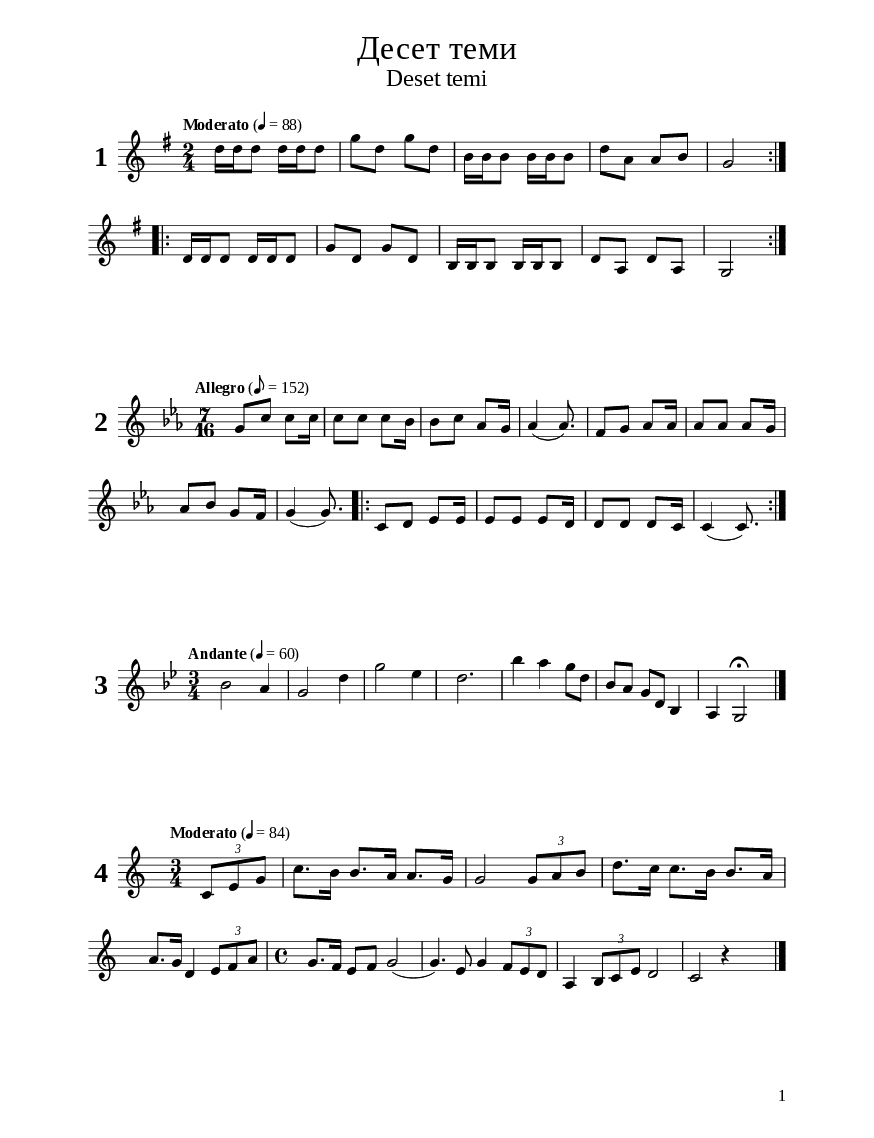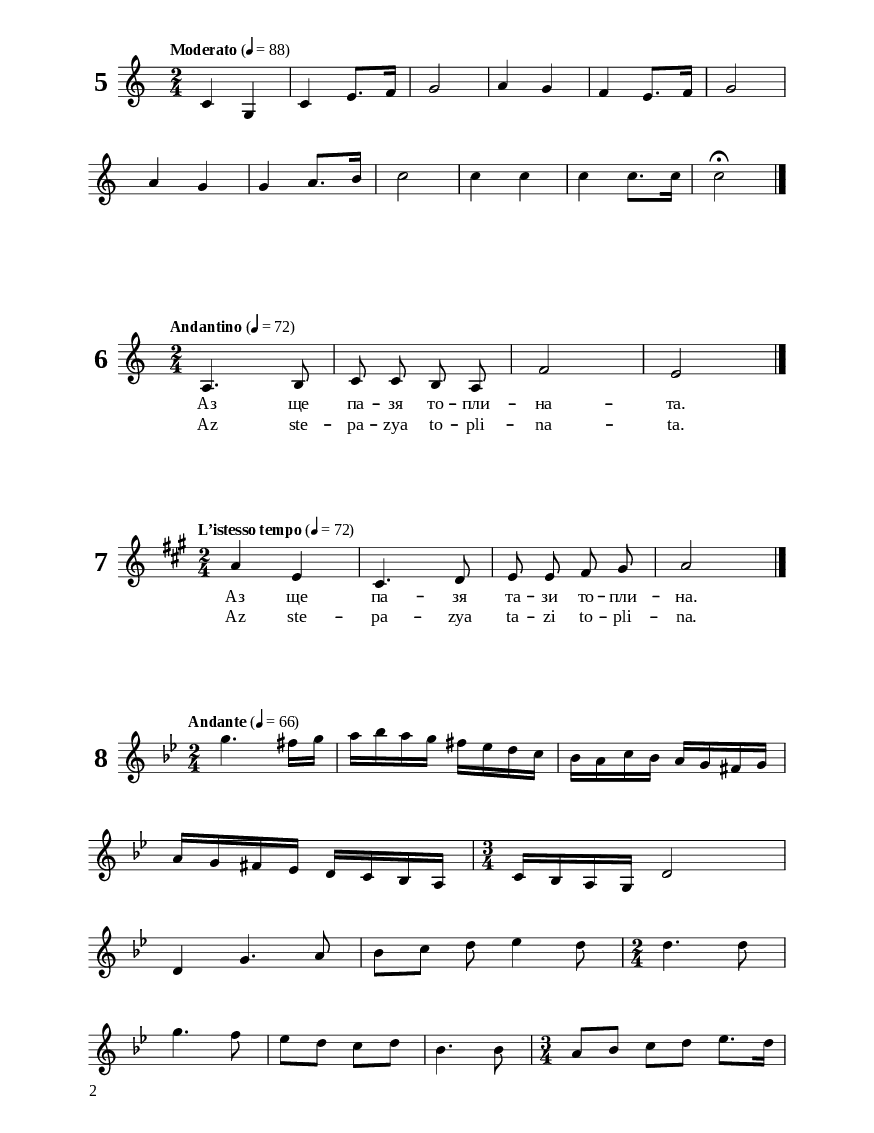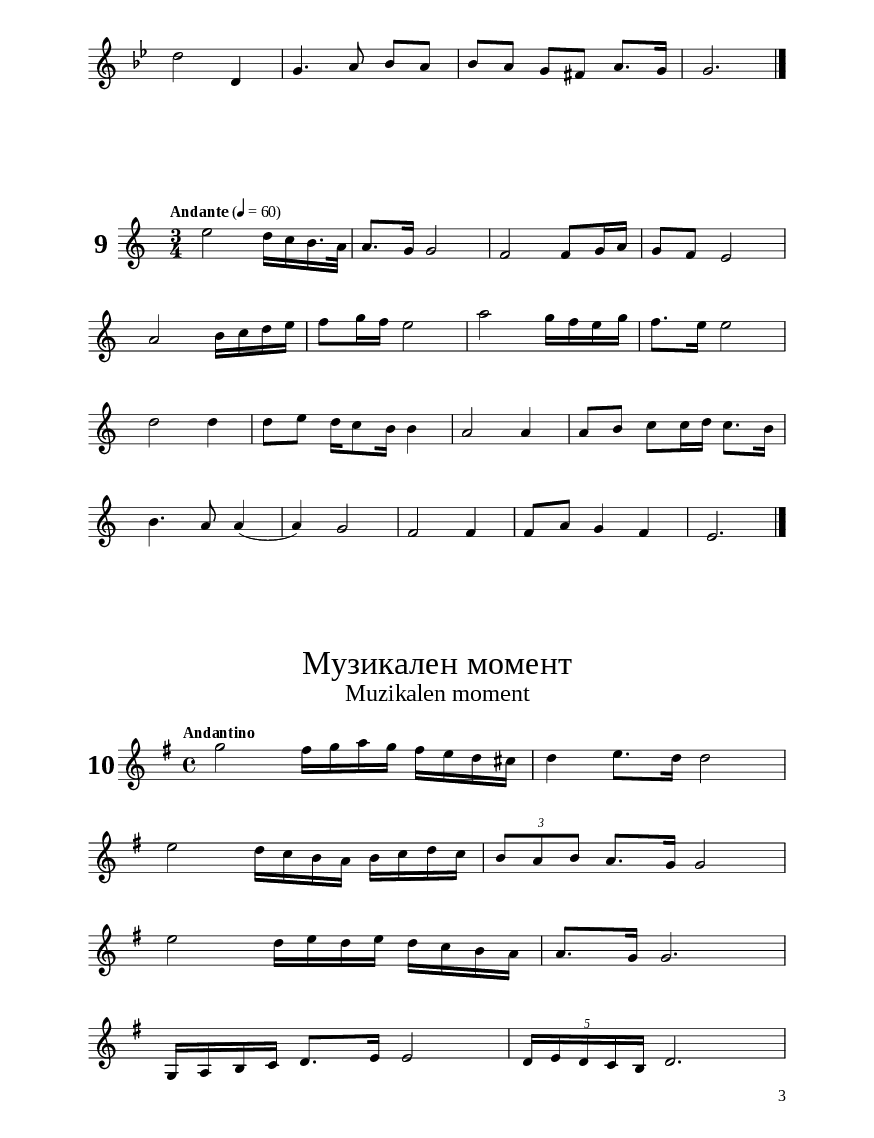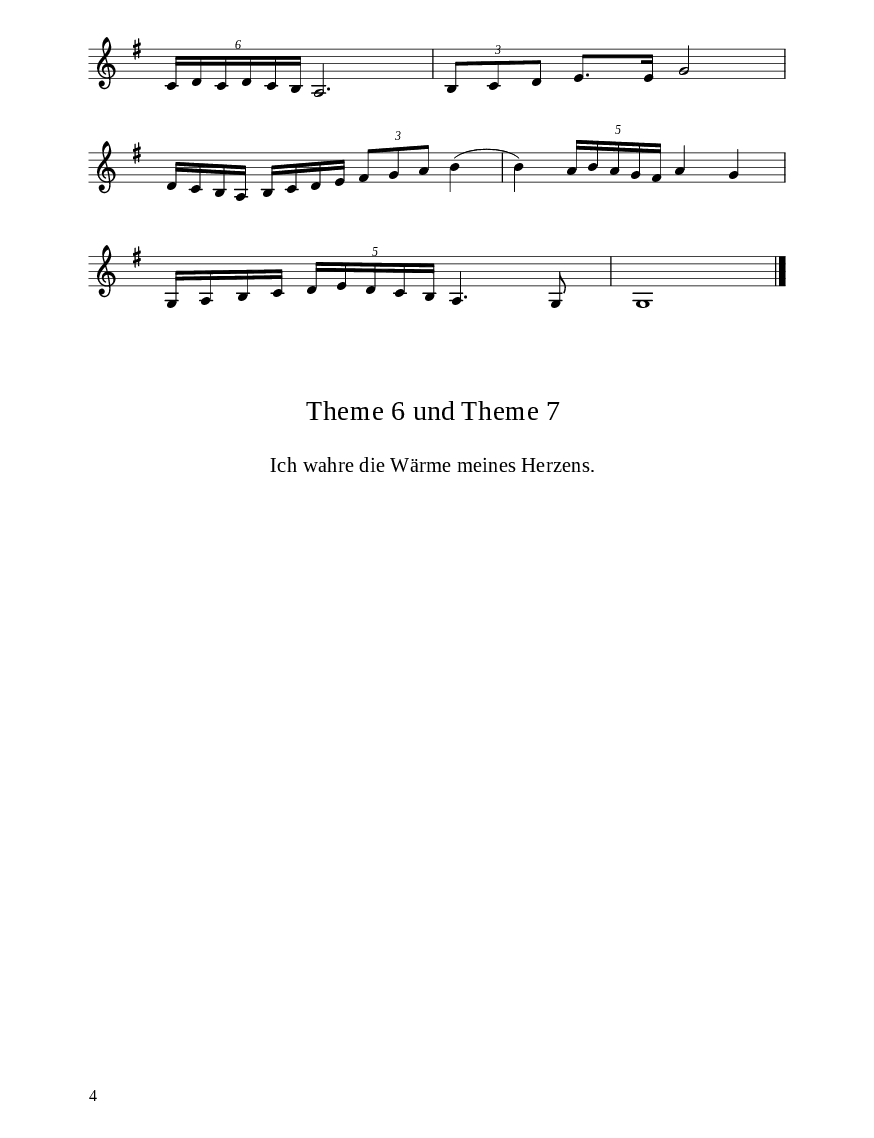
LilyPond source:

\version "2.24.0"

% include paper part and global functions
\include "include/globals.ily"

\bookpart {
  \paper {
    print-all-headers = ##t
    print-page-number = ##t
    print-first-page-number = ##t

    % put page numbers on the bottom
    oddHeaderMarkup = \markup ""
    evenHeaderMarkup = \markup ""
    oddFooterMarkup = \markup
    \fill-line {
      ""
      \if \should-print-page-number \fromproperty #'page:page-number-string
    }
    evenFooterMarkup = \markup
    \fill-line {
      \if \should-print-page-number \fromproperty #'page:page-number-string
      ""
    }

    left-margin = 1.5\cm
    right-margin = 1.5\cm
    top-margin = 1.6\cm
    bottom-margin = 1.2\cm
    ragged-bottom = ##t % do not spread the staves to fill the whole vertical space

    % change distance between staves
    system-system-spacing =
    #'((basic-distance . 10)
       (minimum-distance . 6)
       (padding . 1)
       (stretchability . 10))
    
    score-markup-spacing =
    #'((basic-distance . 6)
       (minimum-distance . 6)
       (padding . 1)
       (stretchability . 6))
  }

  \header {
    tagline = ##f
  }
%%%%

  \score { %1
        \version "2.24.0"
    \layout {
      indent = 0.5\cm % first line indentation
      ragged-last = ##f % do spread last line to fill the whole space
      \context {
        \Score
        \omit BarNumber %remove bar numbers
      } % context

      \context {
        % change staff size
        \Staff
        fontSize = #+0 % affects notes size only
        \override StaffSymbol.staff-space = #(magstep -3)
        \override StaffSymbol.thickness = #0.5
        \override BarLine.hair-thickness = #1
        %\override StaffSymbol.ledger-line-thickness = #'(0 . 0)
      }

      \context {
        % adjust space between staff and lyrics and between the two lyric lines
        \Lyrics
        \override VerticalAxisGroup.nonstaff-relatedstaff-spacing = #'(
            (basic-distance . 4.5)
            (padding . 0.5)
        )
        \override VerticalAxisGroup.nonstaff-nonstaff-spacing = #'((minimum-distance . 2))
      }
    } % layout


    \new Voice \absolute {
      \clef treble
      \key g \major
      \time 2/4
      \tempoFunc "Moderato" 4 "88"
      \autoBeamOff
      \set Staff.instrumentName = \markup \bold \fontsize #+5 {"1"}

      \repeat volta 2 {
        d''16 [  d''16  d''8 ]  d''16
        [  d''16  d''8 ] | % 2
        g''8 [  d''8 ]  g''8 [  d''8
        ] | % 3
        b'16 [  b'16  b'8 ]  b'16 [
        b'16  b'8 ] | % 4
        d''8 [  a'8 ]  a'8 [  b'8 ] | % 5
        g'2
      }
      \break 
      \repeat volta 2 {
        | % 6
        d'16 [  d'16  d'8 ]  d'16 [
        d'16  d'8 ] | % 7
        g'8 [  d'8 ]  g'8 [  d'8 ] | % 8
        b16 [  b16  b8 ]  b16 [  b16
        b8 ] | % 9
        d'8 [  a8 ]  d'8 [  a8 ] |
        g2
      }
      | % 11
    }

%    \addlyrics {}
%    \addlyrics {}

    \header {
      title = \titleFunc "Десет теми" "Deset temi"
    }

    \midi{}

  } % score

  \markup \empty-three

  \score { %2
        \version "2.24.0"
    \layout {
      indent = 0.5\cm % first line indentation
      ragged-last = ##f % do spread last line to fill the whole space
      \context {
        \Score
        \omit BarNumber %remove bar numbers
      } % context

      \context {
        % change staff size
        \Staff
        fontSize = #+0 % affects notes size only
        \override StaffSymbol.staff-space = #(magstep -3)
        \override StaffSymbol.thickness = #0.5
        \override BarLine.hair-thickness = #1
        %\override StaffSymbol.ledger-line-thickness = #'(0 . 0)
      }

      \context {
        % adjust space between staff and lyrics and between the two lyric lines
        \Lyrics
        \override VerticalAxisGroup.nonstaff-relatedstaff-spacing = #'(
            (basic-distance . 4.5)
            (padding . 0.5)
        )
        \override VerticalAxisGroup.nonstaff-nonstaff-spacing = #'((minimum-distance . 2))
      }
    } % layout


    \new Voice \absolute {
      \clef treble
      \key c \minor
      \time 7/16
      
      \tempoFunc "Allegro" 8 "152"
      \autoBeamOff
      \set Staff.instrumentName = \markup \bold \fontsize #+5 {"2"}

      g'8 [  c''8 ]  c''8 [  c''16 ] | % 12
      c''8 [  c''8 ]  c''8 [  bes'16
      ] | % 13
      bes'8 [  c''8 ]  as'8 [  g'16 ] | % 14
      as'4 (  as'8. ) | % 15
      f'8 [  g'8 ]  as'8 [  as'16 ] | % 16
      as'8 [  as'8 ]  as'8 [  g'16 ] \break | % 17
      as'8 [  bes'8 ]  g'8 [  f'16 ] | % 18
      g'4 (  g'8. ) \repeat volta 2 {
        | % 19
        c'8 [  d'8 ]  es'8 [  es'16 ] |

        es'8 [  es'8 ]  es'8 [  d'16 ] | % 21
        d'8 [  d'8 ]  d'8 [  c'16 ] | % 22
        c'4 (  c'8. ) |
      }
    }

%    \addlyrics {}
%    \addlyrics {}

    \midi{}

  } % score

  \markup \empty-three

  \score { %3
        \version "2.24.0"
    \layout {
      indent = 0.5\cm % first line indentation
      ragged-last = ##f % do spread last line to fill the whole space
      \context {
        \Score
        \omit BarNumber %remove bar numbers
      } % context

      \context {
        % change staff size
        \Staff
        fontSize = #+0 % affects notes size only
        \override StaffSymbol.staff-space = #(magstep -3)
        \override StaffSymbol.thickness = #0.5
        \override BarLine.hair-thickness = #1
        %\override StaffSymbol.ledger-line-thickness = #'(0 . 0)
      }

      \context {
        % adjust space between staff and lyrics and between the two lyric lines
        \Lyrics
        \override VerticalAxisGroup.nonstaff-relatedstaff-spacing = #'(
            (basic-distance . 4.5)
            (padding . 0.5)
        )
        \override VerticalAxisGroup.nonstaff-nonstaff-spacing = #'((minimum-distance . 2))
      }
    } % layout


    \new Voice \absolute {
      \clef treble
      \key bes \major
      \time 3/4
      \tempoFunc "Andante" 4 "60"
      \autoBeamOff
      \set Staff.instrumentName = \markup \bold \fontsize #+5 {"3"}

      bes'2  a'4 | % 24
      g'2  d''4 | % 25
      g''2  es''4 | % 26
      d''2. | % 27
      bes''4  a''4  g''8 [  d''8 ] | % 28
      bes'8 [  a'8 ]  g'8 [  d'8 ]
      bes4 | % 29
      a4  g2 ^\fermata \bar "|."
     |
    }

%    \addlyrics {}
%    \addlyrics {}

    \midi{}

  } % score

  \markup \empty-three

  \score { %4
        \version "2.24.0"
    \layout {
      indent = 0.5\cm % first line indentation
      ragged-last = ##f % do spread last line to fill the whole space
      \context {
        \Score
        \omit BarNumber %remove bar numbers
      } % context

      \context {
        % change staff size
        \Staff
        fontSize = #+0 % affects notes size only
        \override StaffSymbol.staff-space = #(magstep -3)
        \override StaffSymbol.thickness = #0.5
        \override BarLine.hair-thickness = #1
        %\override StaffSymbol.ledger-line-thickness = #'(0 . 0)
      }

      \context {
        % adjust space between staff and lyrics and between the two lyric lines
        \Lyrics
        \override VerticalAxisGroup.nonstaff-relatedstaff-spacing = #'(
            (basic-distance . 4.5)
            (padding . 0.5)
        )
        \override VerticalAxisGroup.nonstaff-nonstaff-spacing = #'((minimum-distance . 2))
      }
    } % layout


    \new Voice \absolute {
      \set Staff.instrumentName = \markup \bold \fontsize #+5 {"4"}
      \key c \major
      \time 3/4
      \tempoFunc "Moderato" 4 "84"
      \once \omit TupletBracket
      \partial 4
      \times 2/3  {
        c'8 [  e'8  g'8 ]
      } | % 31
      c''8. [  b'16 ]  b'8. [  a'16 ]
      a'8. [  g'16 ] | % 32
      g'2 \once \omit TupletBracket
      \times 2/3  {
        g'8 [  a'8  b'8 ]
      }
      | % 33
      d''8. [  c''16 ]  c''8. [  b'16
      ]  b'8. [  a'16 ] \break | % 34
      a'8. [  g'16 ]  d'4 \once \omit TupletBracket
      \times 2/3  {
        e'8 [  f'8  a'8 ]
      }
      | % 35
      \time 4/4  | % 35
      g'8. [  f'16 ]  e'8 [  f'8 ]  g'2
      ( | % 36
      g'4. )  e'8  g'4 \once \omit TupletBracket
      \times 2/3  {
        f'8 [  e'8  d'8 ]
      }
      | % 37
      a4 \once \omit TupletBracket
      \times 2/3  {
        b8 [  c'8  e'8 ]
      }
      d'2 | % 38
      c'2 r4 s4 \bar "|."
      | % 39
    }

%    \addlyrics {}
%    \addlyrics {}

    \midi{}

  } % score

  \markup \empty-three

  \score { %5
        \version "2.24.0"
    \layout {
      indent = 0.5\cm % first line indentation
      ragged-last = ##f % do spread last line to fill the whole space
      \context {
        \Score
        \omit BarNumber %remove bar numbers
      } % context

      \context {
        % change staff size
        \Staff
        fontSize = #+0 % affects notes size only
        \override StaffSymbol.staff-space = #(magstep -3)
        \override StaffSymbol.thickness = #0.5
        \override BarLine.hair-thickness = #1
        %\override StaffSymbol.ledger-line-thickness = #'(0 . 0)
      }

      \context {
        % adjust space between staff and lyrics and between the two lyric lines
        \Lyrics
        \override VerticalAxisGroup.nonstaff-relatedstaff-spacing = #'(
            (basic-distance . 4.5)
            (padding . 0.5)
        )
        \override VerticalAxisGroup.nonstaff-nonstaff-spacing = #'((minimum-distance . 2))
      }
    } % layout


    \new Voice \absolute {
      \set Staff.instrumentName = \markup \bold \fontsize #+5 {"5"}
      \key c \major
      \time 2/4
      \tempoFunc "Moderato" 4 "88"
      \autoBeamOff
       c'4  g4 |
      c'4  e'8. [  f'16 ] | % 41
      g'2 | % 42
      a'4  g'4 | % 43
      f'4  e'8. [  f'16 ] | % 44
      g'2 \break | % 45
      a'4  g'4 | % 46
      g'4  a'8. [  b'16 ] | % 47
      c''2 | % 48
      c''4  c''4 | % 49
      c''4  c''8. [  c''16 ] |
      c''2\fermata \bar "|."
     
    }

%    \addlyrics {}
%    \addlyrics {}

    \midi{}

  } % score

  \markup \empty-three

  \score { %6
        \version "2.24.0"
    \layout {
      indent = 0.5\cm % first line indentation
      ragged-last = ##f % do spread last line to fill the whole space
      \context {
        \Score
        \omit BarNumber %remove bar numbers
      } % context

      \context {
        % change staff size
        \Staff
        fontSize = #+0 % affects notes size only
        \override StaffSymbol.staff-space = #(magstep -3)
        \override StaffSymbol.thickness = #0.5
        \override BarLine.hair-thickness = #1
        %\override StaffSymbol.ledger-line-thickness = #'(0 . 0)
      }

      \context {
        % adjust space between staff and lyrics and between the two lyric lines
        \Lyrics
        \override VerticalAxisGroup.nonstaff-relatedstaff-spacing = #'(
            (basic-distance . 4.5)
            (padding . 0.5)
        )
        \override VerticalAxisGroup.nonstaff-nonstaff-spacing = #'((minimum-distance . 2))
      }
    } % layout


    \new Voice \absolute {
      \set Staff.instrumentName = \markup \bold \fontsize #+5 {"6"}
      \key c \major
      \time 2/4
      \tempoFunc "Andantino" 4 "72"
      \autoBeamOff
      a4. b8|
      c'8  c'8  b8  a8
      f'2 | % 54
      e'2 \bar "|."
      \break | % 55
    }

    \addlyrics {
      Аз ще па -- зя то -- пли -- на -- та.
    }
    \addlyrics {
      Аz ste -- pa -- zya to -- pli -- na -- ta. 
    }

    \midi{}

  } % score

  \markup \empty-three

  \score { %7
        \version "2.24.0"
    \layout {
      indent = 0.5\cm % first line indentation
      ragged-last = ##f % do spread last line to fill the whole space
      \context {
        \Score
        \omit BarNumber %remove bar numbers
      } % context

      \context {
        % change staff size
        \Staff
        fontSize = #+0 % affects notes size only
        \override StaffSymbol.staff-space = #(magstep -3)
        \override StaffSymbol.thickness = #0.5
        \override BarLine.hair-thickness = #1
        %\override StaffSymbol.ledger-line-thickness = #'(0 . 0)
      }

      \context {
        % adjust space between staff and lyrics and between the two lyric lines
        \Lyrics
        \override VerticalAxisGroup.nonstaff-relatedstaff-spacing = #'(
            (basic-distance . 4.5)
            (padding . 0.5)
        )
        \override VerticalAxisGroup.nonstaff-nonstaff-spacing = #'((minimum-distance . 2))
      }
    } % layout


    \new Voice \absolute {
      \set Staff.instrumentName = \markup \bold \fontsize #+5 {"7"}
      \key a \major
      \time 2/4
      \tempoFunc "L’istesso tempo" 4 "72"
      \autoBeamOff
      a'4  e'4 | % 56
      cis'4.  d'8
      e'8   e'8   fis'8  gis'8 | % 58
      a'2 \bar "|."
      \break | % 59
    }

    \addlyrics {
      Аз ще па -- зя та -- зи то -- пли -- на.
    }
    \addlyrics {
      Аz ste -- pa -- zya ta -- zi to -- pli -- na. 
    }

    \midi{}

  } % score

  \markup \empty-three
  
  \score { %8
        \version "2.24.0"
    \layout {
      indent = 0.5\cm % first line indentation
      ragged-last = ##f % do spread last line to fill the whole space
      \context {
        \Score
        \omit BarNumber %remove bar numbers
      } % context

      \context {
        % change staff size
        \Staff
        fontSize = #+0 % affects notes size only
        \override StaffSymbol.staff-space = #(magstep -3)
        \override StaffSymbol.thickness = #0.5
        \override BarLine.hair-thickness = #1
        %\override StaffSymbol.ledger-line-thickness = #'(0 . 0)
      }

      \context {
        % adjust space between staff and lyrics and between the two lyric lines
        \Lyrics
        \override VerticalAxisGroup.nonstaff-relatedstaff-spacing = #'(
            (basic-distance . 4.5)
            (padding . 0.5)
        )
        \override VerticalAxisGroup.nonstaff-nonstaff-spacing = #'((minimum-distance . 2))
      }
    } % layout


    \new Voice \absolute {
      \set Staff.instrumentName = \markup \bold \fontsize #+5 {"8"}
      \key g \minor
      \time 2/4
      \tempoFunc "Andante" 4 "66"
      \autoBeamOff
      g''4.fis''16 [g''16 ] |
      a''16 [bes''16a''16g''16
      ]fis''16 [es''16d''16c''16
      ] | % 61
      bes'16 [a'16c''16bes'16 ]
      a'16 [  g'16  fis'16  g'16 ] \break | % 62
      a'16 [  g'16  fis'16  es'16 ]
      d'16 [  c'16  bes16  a16 ] | % 63
      \time 3/4  | % 63
      c'16 [  bes16  a16  g16 ]  d'2
      \break | % 64
      d'4  g'4.  a'8 | % 65
      bes'8 [c''8 ]d''8es''4
      d''8 | % 66
      \time 2/4  | % 66
      d''4.d''8 \break | % 67
      g''4.f''8 | % 68
      es''8 [d''8 ]c''8 [d''8 ]
      | % 69
      bes'4.bes'8 |
      \time 3/4  |
      a'8 [  bes'8 ]c''8 [d''8 ]
      es''8. [d''16 ] \break | % 71
      d''2  d'4 | % 72
      g'4.  a'8  bes'8 [  a'8 ] | % 73
      bes'8 [  a'8 ]  g'8 [  fis'8 ]
      a'8. [  g'16 ] | % 74
      g'2. \bar "|."
      \break | % 75
    }
    \midi{}
  } % score

  \markup \empty-three

  \score { %9
        \version "2.24.0"
    \layout {
      indent = 0.5\cm % first line indentation
      ragged-last = ##f % do spread last line to fill the whole space
      \context {
        \Score
        \omit BarNumber %remove bar numbers
      } % context

      \context {
        % change staff size
        \Staff
        fontSize = #+0 % affects notes size only
        \override StaffSymbol.staff-space = #(magstep -3)
        \override StaffSymbol.thickness = #0.5
        \override BarLine.hair-thickness = #1
        %\override StaffSymbol.ledger-line-thickness = #'(0 . 0)
      }

      \context {
        % adjust space between staff and lyrics and between the two lyric lines
        \Lyrics
        \override VerticalAxisGroup.nonstaff-relatedstaff-spacing = #'(
            (basic-distance . 4.5)
            (padding . 0.5)
        )
        \override VerticalAxisGroup.nonstaff-nonstaff-spacing = #'((minimum-distance . 2))
      }
    } % layout


    \new Voice \absolute {
      \set Staff.instrumentName = \markup \bold \fontsize #+5 {"9"}
      \key a \minor
      \time 3/4
      \tempoFunc "Andante" 4 "60"
      e''2d''16 [c''16b'16.
      a'32 ] | % 76
      a'8. [  g'16 ]  g'2 | % 77
      f'2  f'8 [  g'16  a'16 ] | % 78
      g'8 [  f'8 ]  e'2 \break | % 79
      a'2b'16 [c''16d''16
      e''16 ] |
      f''8 [g''16f''16 ]e''2 | % 81
      a''2g''16 [f''16e''16
      g''16 ] | % 82
      f''8. [e''16 ]e''2| \break % 83
      d''2d''4 | % 84
      d''8 [e''8 ]d''16 [c''8
      b'16 ]b'4 | % 85
      a'2  a'4 | % 86
      a'8 [  b'8 ]c''8 [c''16
      d''16 ]c''8. [b'16 ] \break | % 87
      b'4.  a'8  a'4 ( | % 88
      a'4 )  g'2 | % 89
      f'2  f'4 |
      f'8 [  a'8 ]  g'4  f'4 | % 91
      e'2. \bar "|."
      \break | % 92
    }
    \midi{}
  } % score

\markup \empty-three

  \score { %10
        \version "2.24.0"
    \layout {
      indent = 0.5\cm % first line indentation
      ragged-last = ##f % do spread last line to fill the whole space
      \context {
        \Score
        \omit BarNumber %remove bar numbers
      } % context

      \context {
        % change staff size
        \Staff
        fontSize = #+0 % affects notes size only
        \override StaffSymbol.staff-space = #(magstep -3)
        \override StaffSymbol.thickness = #0.5
        \override BarLine.hair-thickness = #1
        %\override StaffSymbol.ledger-line-thickness = #'(0 . 0)
      }

      \context {
        % adjust space between staff and lyrics and between the two lyric lines
        \Lyrics
        \override VerticalAxisGroup.nonstaff-relatedstaff-spacing = #'(
            (basic-distance . 4.5)
            (padding . 0.5)
        )
        \override VerticalAxisGroup.nonstaff-nonstaff-spacing = #'((minimum-distance . 2))
      }
    } % layout


    \new Voice \absolute {
      \set Staff.instrumentName = \markup \bold \fontsize #+5 {"10"}
      \key g \major
      \time 4/4
      \tempo "Andantino"
      g''2 fis''16 [g''16 a''16 g''16 ] fis''16 [e''16 d''16cis''16 ]  |
      d''4e''8. [d''16 ] d''2
      \break | % 94
      e''2 d''16 [c''16 b'16
      a'16 ] b'16 [c''16 d''16
      c''16 ] | % 95
      \once \omit TupletBracket
      \times 2/3  {
        b'8 [  a'8  b'8 ]
      }
      a'8. [  g'16 ]  g'2 \break | % 96
      e''2 d''16 [e''16 d''16
      e''16 ] d''16 [c''16 b'16
      a'16 ] | % 97
      a'8. [  g'16 ]  g'2. \break | % 98
      g16 [  a16  b16  c'16 ]  d'8. [
      e'16 ]  e'2 | % 99
      \once \omit TupletBracket
      \times 4/5  {
        d'16 [  e'16  d'16  c'16  b16
        ]
      }
      d'2. \break |
      \once \omit TupletBracket
      \times 4/6  {
        c'16 [  d'16  c'16  d'16  c'16
        b16 ]
      }
      a2. | % 101
      \once \omit TupletBracket
      \times 2/3  {
        b8 [  c'8  d'8 ]
      }
      e'8. [  e'16 ]  g'2 \break | % 102
      d'16 [  c'16  b16  a16 ]  b16 [
      c'16  d'16  e'16 ] \once \omit TupletBracket
      \times 2/3  {
        fis'8 [  g'8  a'8 ]
      }
      b'4 ( | % 103
      b'4 ) \once \omit TupletBracket
      \times 4/5  {
        a'16 [  b'16  a'16  g'16
        fis'16 ]
      }
      a'4  g'4 \break | % 104
      g16 [  a16  b16  c'16 ] \once \omit
      TupletBracket
      \times 4/5  {
        d'16 [  e'16  d'16  c'16  b16
        ]
      }
      a4.  g8 | % 105
      g1 \bar "|."
    }
    \midi{}

    \header {
      title = \titleFunc "Музикален момент" "Muzikalen moment"
    }

  } % score


  \markup \empty-three
  \version "2.20.0"

\markup \fill-line { \fontsize #deTitleFontSize "Theme 6 und Theme 7 " }
\markup \null
\markup \null
\markup \fontsize #deCoupletFontSize {
  \hspace #17
  \override #`(baseline-skip . ,deCoupletBaselineSkip)

  \column {
    \line { " " }

     \line { " Ich wahre die Wärme meines Herzens." }

  }
}

} % bookpart

% Più mosso
%
